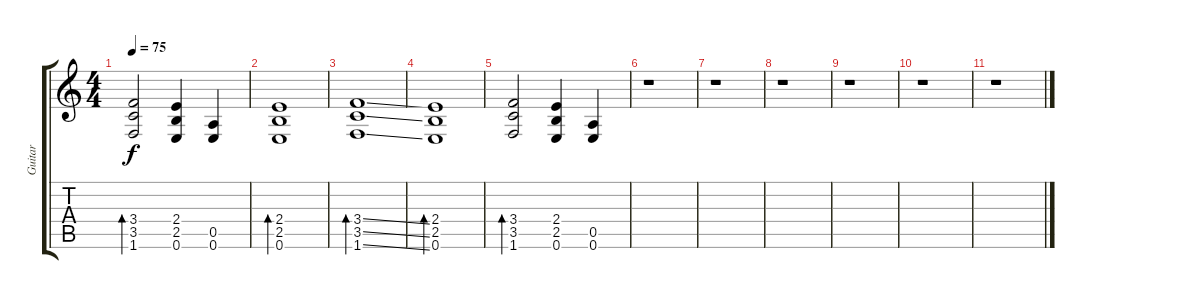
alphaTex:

\track ("Guitar" "Guitar") {instrument overdrivenguitar}
\staff {score tabs}
\tuning (E4 B3 G3 D3 A2 E2) {hide}
\ts (4 4)
\tempo 75
\clef g2
\ks c
(3.4 3.5 1.6).2{bd 240 dy f} (2.4 2.5 0.6).4 (0.5 0.6).4 |
(2.4 2.5 0.6).1{bd 240} |
(3.4{ss} 3.5{ss} 1.6{ss}).1{bd 240} |
(2.4 2.5 0.6).1{bd 240} |
(3.4 3.5 1.6).2{bd 240} (2.4 2.5 0.6).4 (0.5 0.6).4 |
r.1 |
r.1 |
r.1 |
r.1 |
r.1 |
r.1
